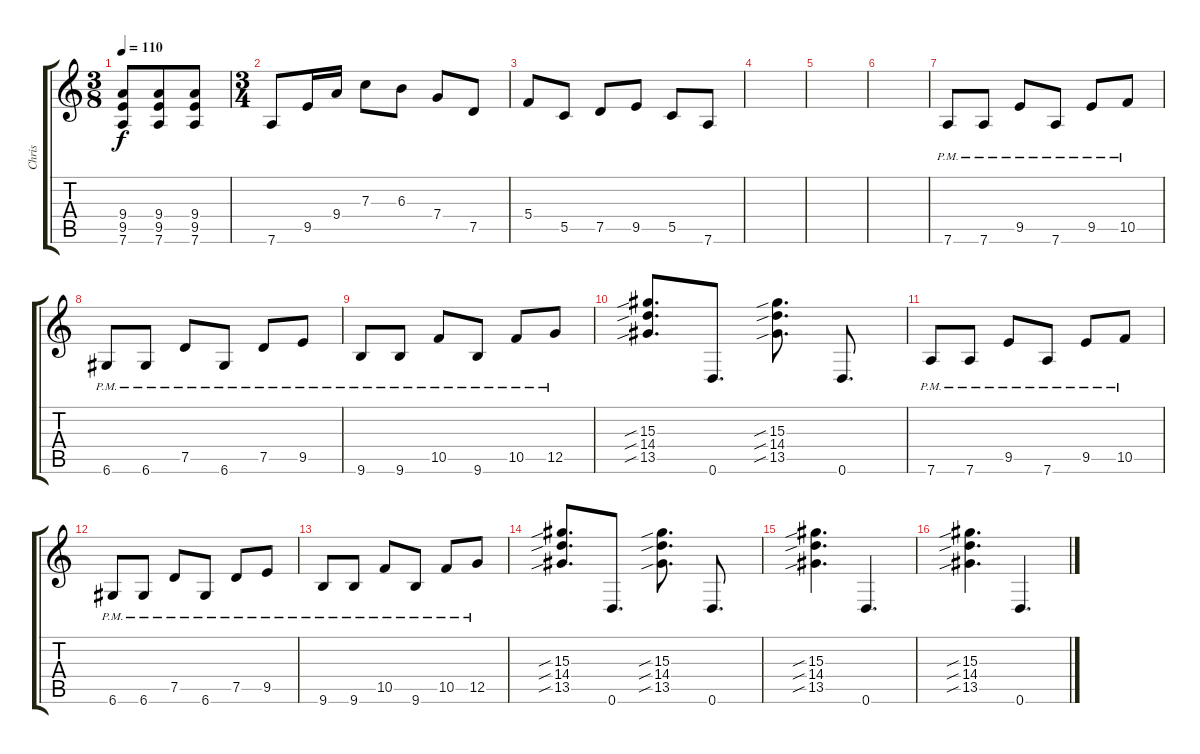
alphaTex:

\track ("Chris" "Chris") {instrument distortionguitar}
\staff {score tabs}
\tuning (D4 A3 F3 C3 G2 D2) {hide}
\ts (3 8)
\tempo 110
\clef g2
\ks c
(9.4 9.5 7.6).8{dy f} (9.4 9.5 7.6).8 (9.4 9.5 7.6).8 |
\ts (3 4)
7.6.8 9.5.16 9.4.16 7.3.8 6.3.8 7.4.8 7.5.8 |
5.4.8 5.5.8 7.5.8 9.5.8 5.5.8 7.6.8 |
|
|
|
7.6{pm}.8 7.6{pm}.8 9.5{pm}.8 7.6{pm}.8 9.5{pm}.8 10.5{pm}.8 |
6.6{pm}.8 6.6{pm}.8 7.5{pm}.8 6.6{pm}.8 7.5{pm}.8 9.5{pm}.8 |
9.6{pm}.8 9.6{pm}.8 10.5{pm}.8 9.6{pm}.8 10.5{pm}.8 12.5{pm}.8 |
(15.3{sib} 14.4{sib} 13.5{sib}).8{d} 0.6.8{d} (15.3{sib} 14.4{sib} 13.5{sib}).8{d} 0.6.8{d} |
7.6{pm}.8 7.6{pm}.8 9.5{pm}.8 7.6{pm}.8 9.5{pm}.8 10.5{pm}.8 |
6.6{pm}.8 6.6{pm}.8 7.5{pm}.8 6.6{pm}.8 7.5{pm}.8 9.5{pm}.8 |
9.6{pm}.8 9.6{pm}.8 10.5{pm}.8 9.6{pm}.8 10.5{pm}.8 12.5{pm}.8 |
(15.3{sib} 14.4{sib} 13.5{sib}).8{d} 0.6.8{d} (15.3{sib} 14.4{sib} 13.5{sib}).8{d} 0.6.8{d} |
(15.3{sib} 14.4{sib} 13.5{sib}).4{d} 0.6.4{d} |
(15.3{sib} 14.4{sib} 13.5{sib}).4{d} 0.6.4{d}
